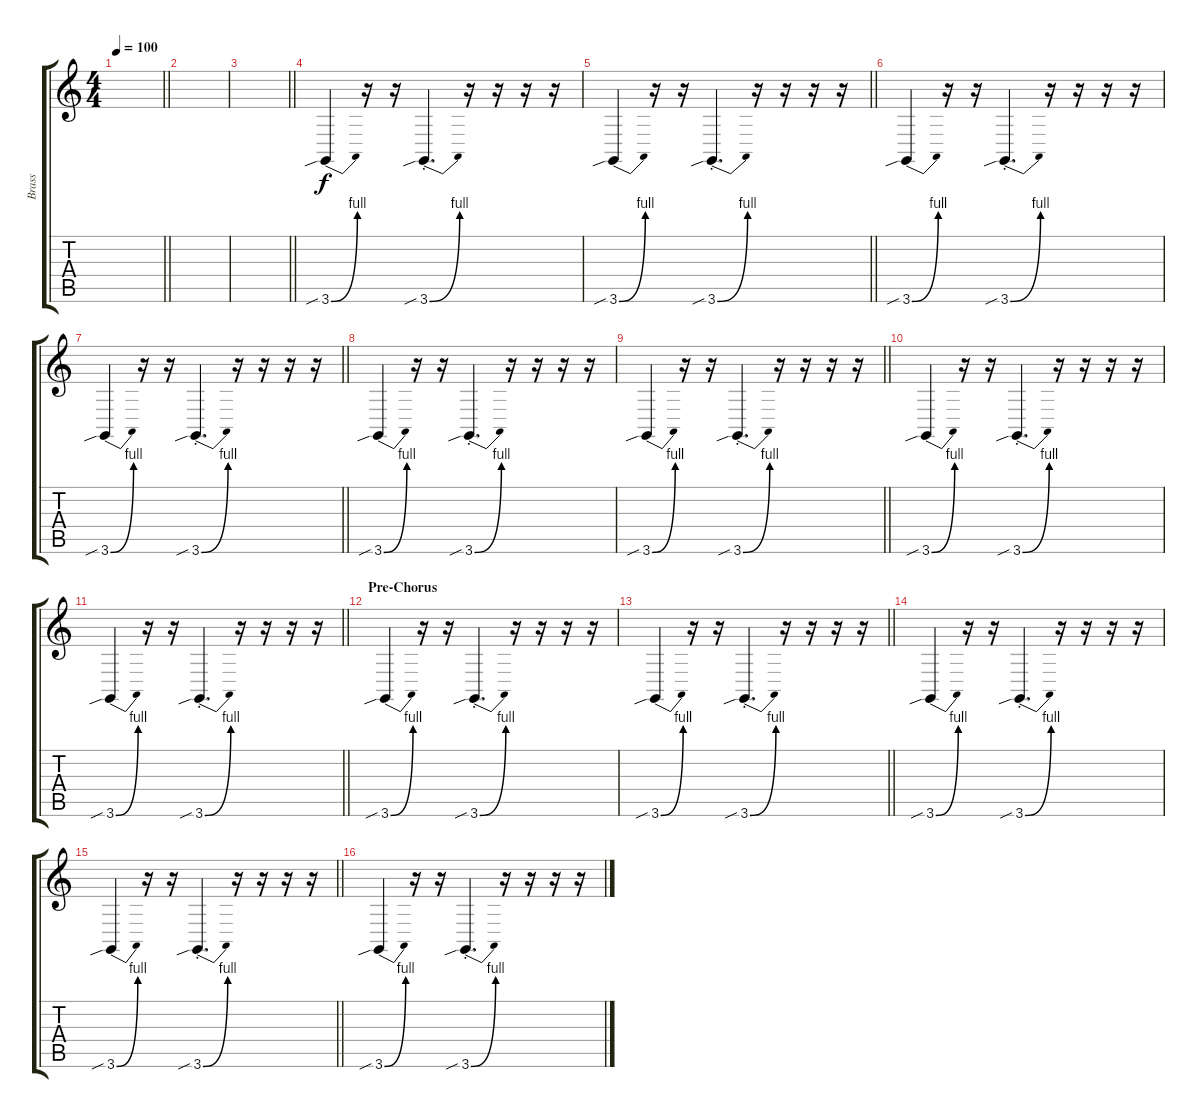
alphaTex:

\track ("Brass" "Brass") {instrument brasssection}
\staff {score tabs}
\tuning (E4 B3 G3 D3 A2 E2) {hide}
\ts (4 4)
\tempo 100
\clef g2
\barLineRight lightlight
\ks c
|
|
\barLineRight lightlight
|
3.6{be (bend 0 0 60 4) sib}.4 r.16 r.16 3.6{be (bend 0 0 60 4) sib st}.4{d} r.16 r.16 r.16 r.16 |
\barLineRight lightlight
3.6{be (bend 0 0 60 4) sib}.4 r.16 r.16 3.6{be (bend 0 0 60 4) sib st}.4{d} r.16 r.16 r.16 r.16 |
3.6{be (bend 0 0 60 4) sib}.4 r.16 r.16 3.6{be (bend 0 0 60 4) sib st}.4{d} r.16 r.16 r.16 r.16 |
\barLineRight lightlight
3.6{be (bend 0 0 60 4) sib}.4 r.16 r.16 3.6{be (bend 0 0 60 4) sib st}.4{d} r.16 r.16 r.16 r.16 |
3.6{be (bend 0 0 60 4) sib}.4 r.16 r.16 3.6{be (bend 0 0 60 4) sib st}.4{d} r.16 r.16 r.16 r.16 |
\barLineRight lightlight
3.6{be (bend 0 0 60 4) sib}.4 r.16 r.16 3.6{be (bend 0 0 60 4) sib st}.4{d} r.16 r.16 r.16 r.16 |
3.6{be (bend 0 0 60 4) sib}.4 r.16 r.16 3.6{be (bend 0 0 60 4) sib st}.4{d} r.16 r.16 r.16 r.16 |
\barLineRight lightlight
3.6{be (bend 0 0 60 4) sib}.4 r.16 r.16 3.6{be (bend 0 0 60 4) sib st}.4{d} r.16 r.16 r.16 r.16 |
\section ("" "Pre-Chorus")
3.6{be (bend 0 0 60 4) sib}.4 r.16 r.16 3.6{be (bend 0 0 60 4) sib st}.4{d} r.16 r.16 r.16 r.16 |
\barLineRight lightlight
3.6{be (bend 0 0 60 4) sib}.4 r.16 r.16 3.6{be (bend 0 0 60 4) sib st}.4{d} r.16 r.16 r.16 r.16 |
3.6{be (bend 0 0 60 4) sib}.4 r.16 r.16 3.6{be (bend 0 0 60 4) sib st}.4{d} r.16 r.16 r.16 r.16 |
\barLineRight lightlight
3.6{be (bend 0 0 60 4) sib}.4 r.16 r.16 3.6{be (bend 0 0 60 4) sib st}.4{d} r.16 r.16 r.16 r.16 |
3.6{be (bend 0 0 60 4) sib}.4 r.16 r.16 3.6{be (bend 0 0 60 4) sib st}.4{d} r.16 r.16 r.16 r.16
